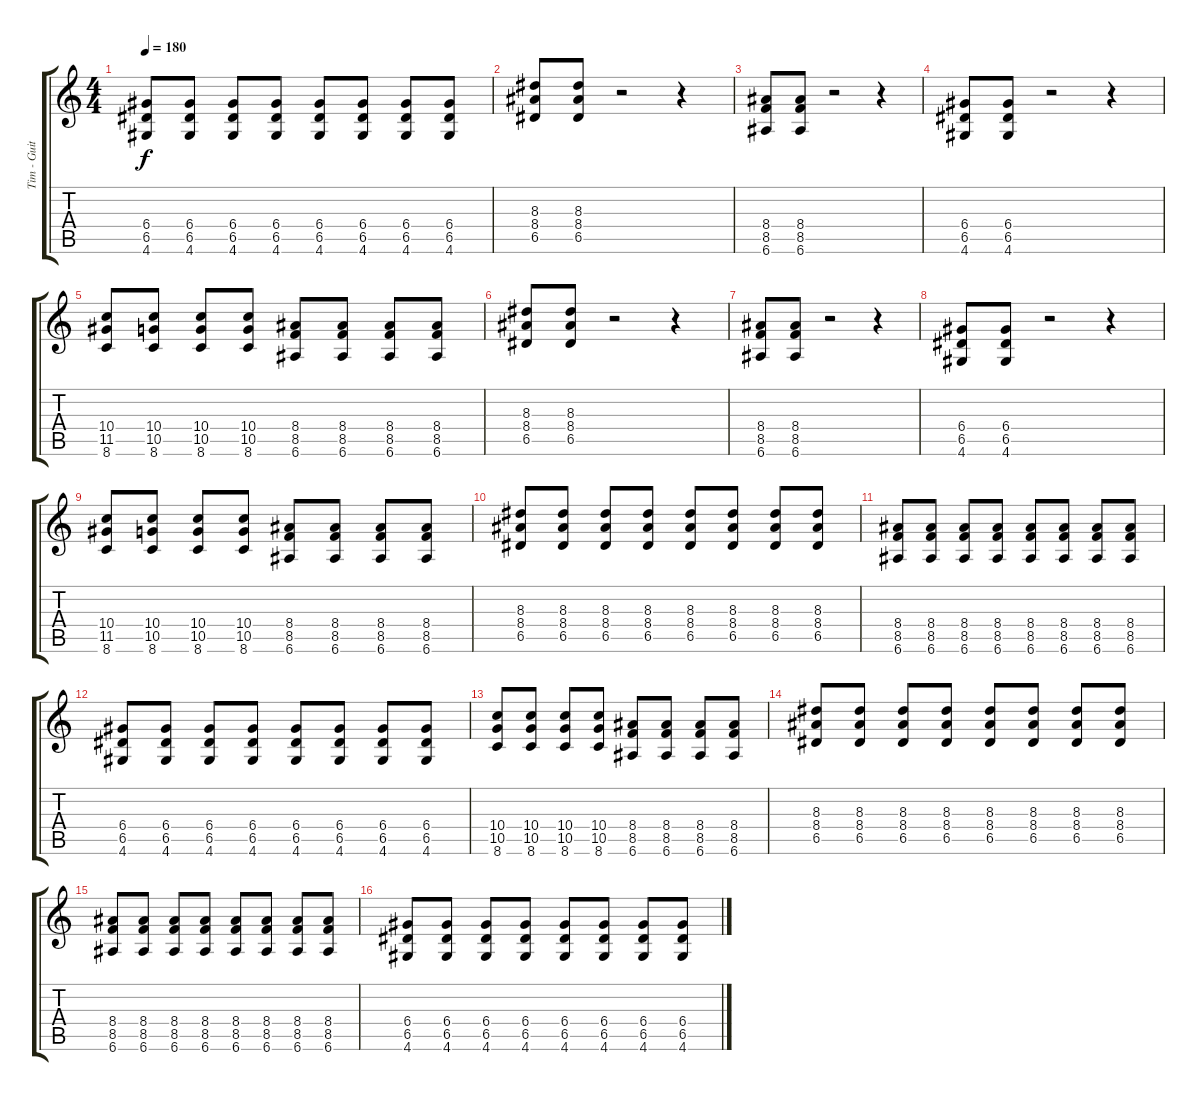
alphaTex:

\track ("Tim - Guitar" "Tim - Guit") {instrument distortionguitar}
\staff {score tabs}
\tuning (E4 B3 G3 D3 A2 E2) {hide}
\ts (4 4)
\tempo 180
\clef g2
\ks c
(6.4 6.5 4.6).8{dy f} (6.4 6.5 4.6).8 (6.4 6.5 4.6).8 (6.4 6.5 4.6).8 (6.4 6.5 4.6).8 (6.4 6.5 4.6).8 (6.4 6.5 4.6).8 (6.4 6.5 4.6).8 |
(8.3 8.4 6.5).8 (8.3 8.4 6.5).8 r.2 r.4 |
(8.4 8.5 6.6).8 (8.4 8.5 6.6).8 r.2 r.4 |
(6.4 6.5 4.6).8 (6.4 6.5 4.6).8 r.2 r.4 |
(10.4 11.5 8.6).8 (10.4 10.5 8.6).8 (10.4 10.5 8.6).8 (10.4 10.5 8.6).8 (8.4 8.5 6.6).8 (8.4 8.5 6.6).8 (8.4 8.5 6.6).8 (8.4 8.5 6.6).8 |
(8.3 8.4 6.5).8 (8.3 8.4 6.5).8 r.2 r.4 |
(8.4 8.5 6.6).8 (8.4 8.5 6.6).8 r.2 r.4 |
(6.4 6.5 4.6).8 (6.4 6.5 4.6).8 r.2 r.4 |
(10.4 11.5 8.6).8 (10.4 10.5 8.6).8 (10.4 10.5 8.6).8 (10.4 10.5 8.6).8 (8.4 8.5 6.6).8 (8.4 8.5 6.6).8 (8.4 8.5 6.6).8 (8.4 8.5 6.6).8 |
(8.3 8.4 6.5).8 (8.3 8.4 6.5).8 (8.3 8.4 6.5).8 (8.3 8.4 6.5).8 (8.3 8.4 6.5).8 (8.3 8.4 6.5).8 (8.3 8.4 6.5).8 (8.3 8.4 6.5).8 |
(8.4 8.5 6.6).8 (8.4 8.5 6.6).8 (8.4 8.5 6.6).8 (8.4 8.5 6.6).8 (8.4 8.5 6.6).8 (8.4 8.5 6.6).8 (8.4 8.5 6.6).8 (8.4 8.5 6.6).8 |
(6.4 6.5 4.6).8 (6.4 6.5 4.6).8 (6.4 6.5 4.6).8 (6.4 6.5 4.6).8 (6.4 6.5 4.6).8 (6.4 6.5 4.6).8 (6.4 6.5 4.6).8 (6.4 6.5 4.6).8 |
(10.4 10.5 8.6).8 (10.4 10.5 8.6).8 (10.4 10.5 8.6).8 (10.4 10.5 8.6).8 (8.4 8.5 6.6).8 (8.4 8.5 6.6).8 (8.4 8.5 6.6).8 (8.4 8.5 6.6).8 |
(8.3 8.4 6.5).8 (8.3 8.4 6.5).8 (8.3 8.4 6.5).8 (8.3 8.4 6.5).8 (8.3 8.4 6.5).8 (8.3 8.4 6.5).8 (8.3 8.4 6.5).8 (8.3 8.4 6.5).8 |
(8.4 8.5 6.6).8 (8.4 8.5 6.6).8 (8.4 8.5 6.6).8 (8.4 8.5 6.6).8 (8.4 8.5 6.6).8 (8.4 8.5 6.6).8 (8.4 8.5 6.6).8 (8.4 8.5 6.6).8 |
(6.4 6.5 4.6).8 (6.4 6.5 4.6).8 (6.4 6.5 4.6).8 (6.4 6.5 4.6).8 (6.4 6.5 4.6).8 (6.4 6.5 4.6).8 (6.4 6.5 4.6).8 (6.4 6.5 4.6).8
